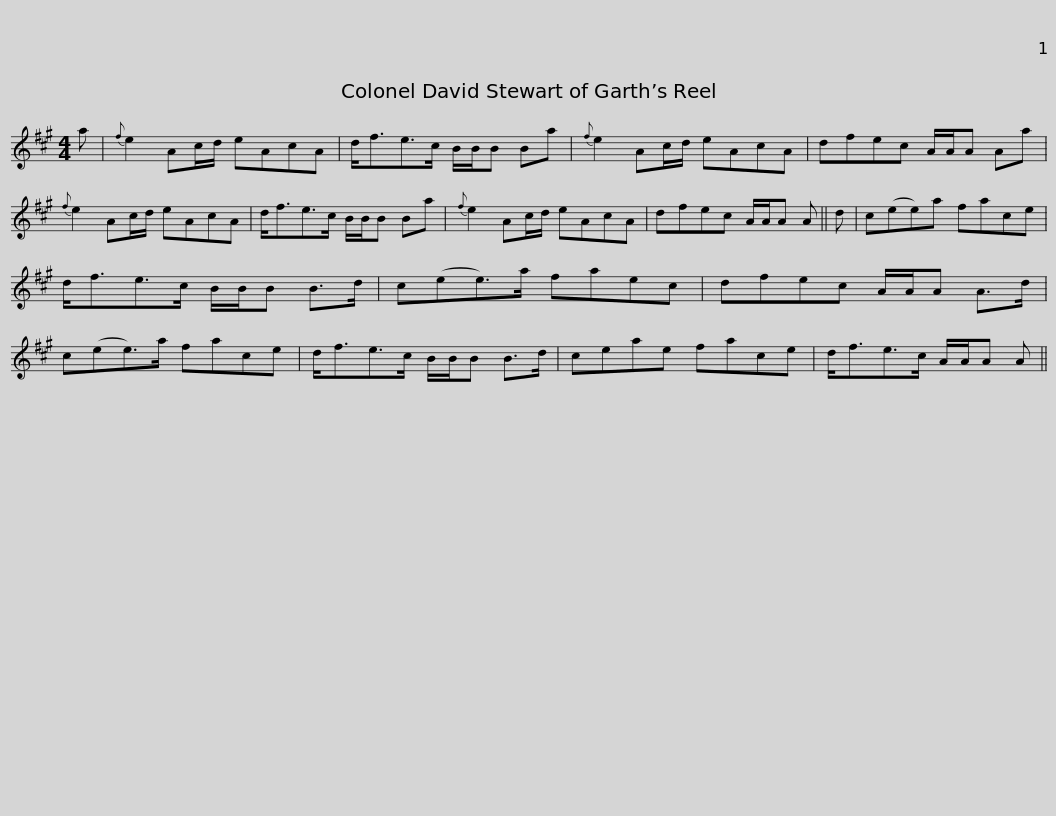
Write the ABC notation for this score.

X:1
L:1/8
M:4/4
I:linebreak $
K:A
V:1 treble
V:1
 a |{f} e2 Ac/d/ eAcA | d<fe>c B/B/B Ba |{f} e2 Ac/d/ eAcA | dfec A/A/A Aa |$ %5
{f} e2 Ac/d/ eAcA | d<fe>c B/B/B Ba |{f} e2 Ac/d/ eAcA | dfec A/A/A A || d |$ %10
 c(ee)a face | d<fe>c B/B/B B>d | c(ee>)a faec | dfec A/A/A A>d | c(ee>)a face |$ %15
 d<fe>c B/B/B B>d | ceae face | d<fe>c A/A/A A || %18
